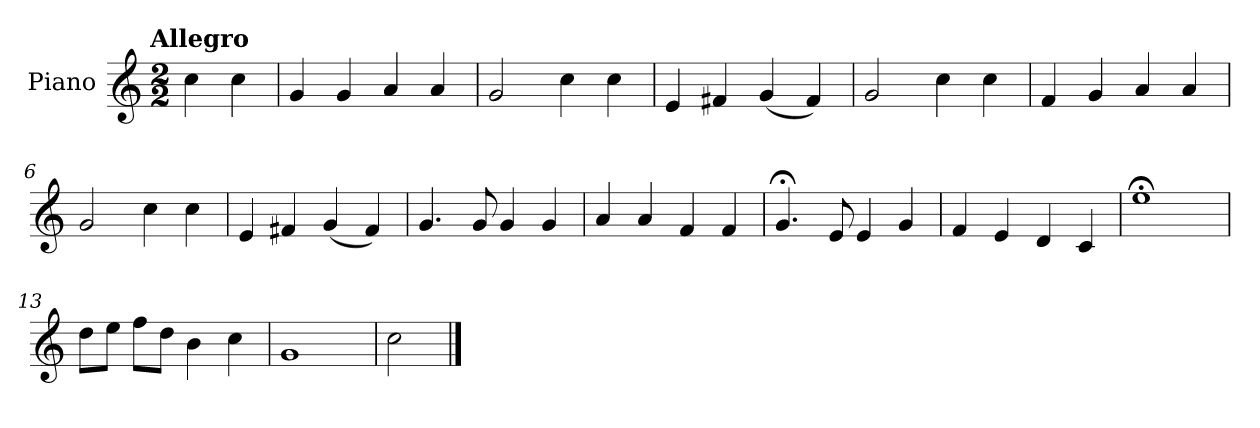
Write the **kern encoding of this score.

**kern
*part1
*staff1
*I"Piano
*I'Pno.
*clefG2
*k[]
!!LO:TX:omd:t=Allegro
*M2/2
*MM144
=
4cc\
4cc\
=1
4g/
4g/
4a/
4a/
=2
2g/
4cc\
4cc\
=3
4e/
4f#X/
(<4g/
4f#/)
=4
2g/
4cc\
4cc\
!!LO:LB:g=z
=5
4f/
4g/
4a/
4a/
=6
2g/
4cc\
4cc\
=7
4e/
4f#X/
(<4g/
4f#/)
=8
4.g/
8g/
4g/
4g/
=9
4a/
4a/
4f/
4f/
=10
4.g;</
8e/
4e/
4g/
!!LO:LB:g=z
=11
4f/
4e/
4d/
4c/
=12
1ee;<
=13
8dd\L
8ee\J
8ff\L
8dd\J
4b\
4cc\
=14
1g
=15
2cc\
==
*-
